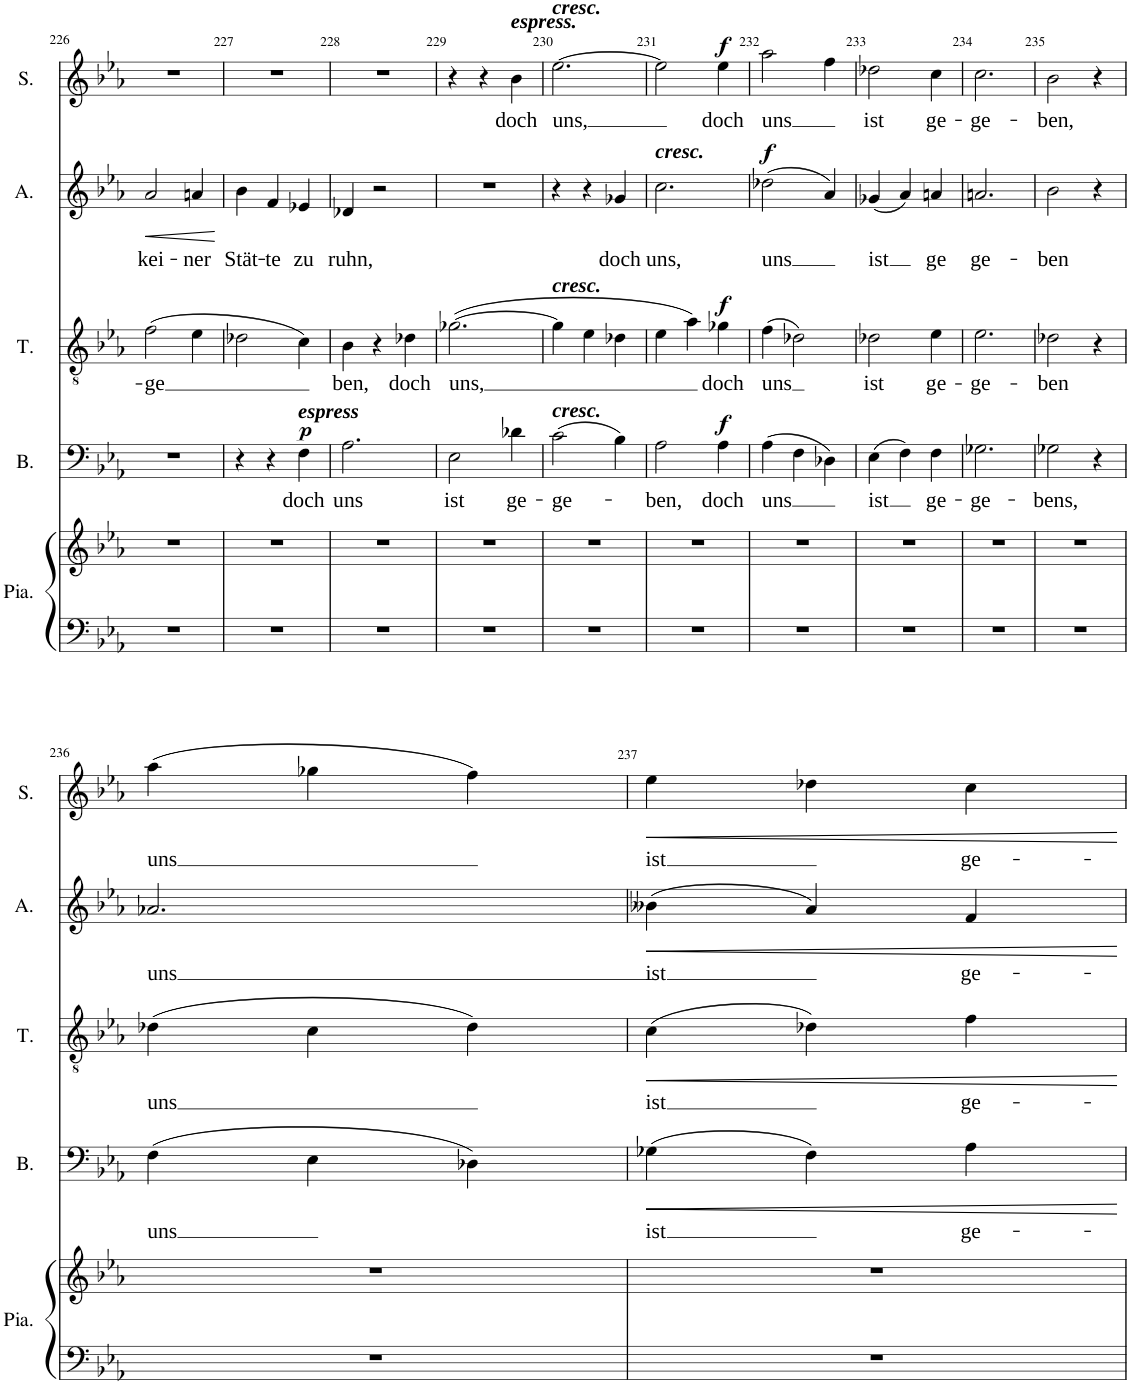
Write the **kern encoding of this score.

**kern	**text	**dynam	**kern	**text	**dynam	**kern	**text	**dynam	**kern	**text	**dynam
*part4	*part4	*part4	*part3	*part3	*part3	*part2	*part2	*part2	*part1	*part1	*part1
*staff4	*staff4	*staff4	*staff3	*staff3	*staff3	*staff2	*staff2	*staff2	*staff1	*staff1	*staff1
*I"Basse	*	*	*I"Ténor	*	*	*I"Alto	*	*	*I"Soprano	*	*
*I'B.	*	*	*I'T.	*	*	*I'A.	*	*	*I'S.	*	*
!!LO:PB:g=z
*clefF4	*	*	*clefGv2	*	*	*clefG2	*	*	*clefG2	*	*
*k[b-e-a-]	*	*	*k[b-e-a-]	*	*	*k[b-e-a-]	*	*	*k[b-e-a-]	*	*
*M3/4	*	*	*M3/4	*	*	*M3/4	*	*	*M3/4	*	*
=226	=226	=226	=226	=226	=226	=226	=226	=226	=226	=226	=226
!	!	!	!	!LO:LY:b	!	!	!LO:LY:b	!LO:HP:b	!	!	!
2.r	.	.	(2f\	-ge	.	2a-/	kei-	<	2.r	.	.
!	!	!	!	!	!	!	!LO:LY:b	!	!	!	!
.	.	.	4e-\	.	.	4an/	-ner	.	.	.	.
.	.	.	.	.	.	.	.	[	.	.	.
=227	=227	=227	=227	=227	=227	=227	=227	=227	=227	=227	=227
!	!	!	!	!	!	!	!LO:LY:b	!	!	!	!
4r	.	.	2d-X\	.	.	4b-\	Stät-	.	2.r	.	.
!	!	!	!	!	!	!	!LO:LY:b	!	!	!	!
4r	.	.	.	.	.	4f/	-te	.	.	.	.
!LO:TX:a:Bi:t=espress	!	!	!	!	!	!	!	!	!	!	!
!	!LO:LY:b	!LO:DY:a	!	!	!	!	!LO:LY:b	!	!	!	!
4F\	doch	p	4c\)	.	.	4e-X/	zu	.	.	.	.
=228	=228	=228	=228	=228	=228	=228	=228	=228	=228	=228	=228
!	!LO:LY:b	!	!	!LO:LY:b	!	!	!LO:LY:b	!	!	!	!
2.A-\	uns	.	4B-\	ben,	.	4d-X/	ruhn,	.	2.r	.	.
.	.	.	4r	.	.	2r	.	.	.	.	.
!	!	!	!	!LO:LY:b	!	!	!	!	!	!	!
.	.	.	4d-X\	doch	.	.	.	.	.	.	.
=229	=229	=229	=229	=229	=229	=229	=229	=229	=229	=229	=229
!	!LO:LY:b	!	!	!LO:LY:b	!	!	!	!	!	!	!
2E-\	ist	.	([2.g-X\	uns,	.	2.r	.	.	4r	.	.
.	.	.	.	.	.	.	.	.	4r	.	.
!	!	!	!	!	!	!	!	!	!LO:TX:a:Bi:t=espress.	!	!
!	!LO:LY:b	!	!	!	!	!	!	!	!	!LO:LY:b	!
4d-X\	ge-	.	.	.	.	.	.	.	4b-\	doch	.
=230	=230	=230	=230	=230	=230	=230	=230	=230	=230	=230	=230
!	!	!	!	!	!	!	!	!	!LO:TX:a:Bi:t=cresc.	!	!
!	!	!	!LO:TX:a:Bi:t=cresc.	!	!	!	!	!	!	!	!
!LO:TX:a:Bi:t=cresc.	!	!	!	!	!	!	!	!	!	!	!
!	!LO:LY:b	!	!	!	!	!	!	!	!	!LO:LY:b	!
(2c\	-ge-	.	4g-\]	.	.	4r	.	.	[2.ee-\	uns,	.
.	.	.	4e-\	.	.	4r	.	.	.	.	.
!	!	!	!	!	!	!	!LO:LY:b	!	!	!	!
4B-\)	.	.	4d-X\	.	.	4g-X/	doch	.	.	.	.
=231	=231	=231	=231	=231	=231	=231	=231	=231	=231	=231	=231
!	!	!	!	!	!	!LO:TX:a:Bi:t=cresc.	!	!	!	!	!
!	!LO:LY:b	!	!	!	!	!	!LO:LY:b	!	!	!	!
2A-\	-ben,	.	4e-\	.	.	2.cc\	uns,	.	2ee-\]	.	.
.	.	.	4a-\)	.	.	.	.	.	.	.	.
!	!LO:LY:b	!LO:DY:a	!	!LO:LY:b	!LO:DY:a	!	!	!	!	!LO:LY:b	!LO:DY:a
4A-\	doch	f	4g-X\	doch	f	.	.	.	4ee-\	doch	f
=232	=232	=232	=232	=232	=232	=232	=232	=232	=232	=232	=232
!	!LO:LY:b	!	!	!LO:LY:b	!	!	!LO:LY:b	!LO:DY:a	!	!LO:LY:b	!
(4A-\	uns	.	(4f\	uns	.	(2dd-X\	uns	f	2aa-\	uns	.
4F\	.	.	2d-X\)	.	.	.	.	.	.	.	.
4D-X\)	.	.	.	.	.	4a-/)	.	.	4ff\	.	.
=233	=233	=233	=233	=233	=233	=233	=233	=233	=233	=233	=233
!	!LO:LY:b	!	!	!LO:LY:b	!	!	!LO:LY:b	!	!	!LO:LY:b	!
(4E-\	ist	.	2d-X\	ist	.	(4g-X/	ist	.	2dd-X\	ist	.
4F\)	.	.	.	.	.	4a-/)	.	.	.	.	.
!	!LO:LY:b	!	!	!LO:LY:b	!	!	!LO:LY:b	!	!	!LO:LY:b	!
4F\	ge-	.	4e-\	ge-	.	4an/	ge	.	4cc\	ge-	.
=234	=234	=234	=234	=234	=234	=234	=234	=234	=234	=234	=234
!	!LO:LY:b	!	!	!LO:LY:b	!	!	!LO:LY:b	!	!	!LO:LY:b	!
2.G-X\	-ge-	.	2.e-\	-ge-	.	2.an/	-ge-	.	2.cc\	-ge-	.
=235	=235	=235	=235	=235	=235	=235	=235	=235	=235	=235	=235
!	!LO:LY:b	!	!	!LO:LY:b	!	!	!LO:LY:b	!	!	!LO:LY:b	!
2G-X\	-bens,	.	2d-X\	-ben	.	2b-\	-ben	.	2b-\	-ben,	.
4r	.	.	4r	.	.	4r	.	.	4r	.	.
!!LO:LB:g=z
=236	=236	=236	=236	=236	=236	=236	=236	=236	=236	=236	=236
!	!LO:LY:b	!	!	!LO:LY:b	!	!	!LO:LY:b	!	!	!LO:LY:b	!
(4F\	uns	.	(4d-X\	uns	.	2.a-X/	uns	.	(4aa-\	uns	.
4E-\	.	.	4c\	.	.	.	.	.	4gg-X\	.	.
4D-X\)	.	.	4d-\)	.	.	.	.	.	4ff\)	.	.
=237	=237	=237	=237	=237	=237	=237	=237	=237	=237	=237	=237
!	!LO:LY:b	!LO:HP:b	!	!LO:LY:b	!LO:HP:b	!	!LO:LY:b	!LO:HP:b	!	!LO:LY:b	!LO:HP:b
(4G-X\	ist	<	(4c\	ist	<	(4b--X\	ist	<	4ee-\	ist	<
4F\)	.	.	4d-X\)	.	.	4a-/)	.	.	4dd-X\	.	.
!	!LO:LY:b	!	!	!LO:LY:b	!	!	!LO:LY:b	!	!	!LO:LY:b	!
4A-\	ge-	.	4f\	ge-	.	4f/	ge-	.	4cc\	ge-	.
.	.	[	.	.	[	.	.	[	.	.	[
=	=	=	=	=	=	=	=	=	=	=	=
*-	*-	*-	*-	*-	*-	*-	*-	*-	*-	*-	*-
